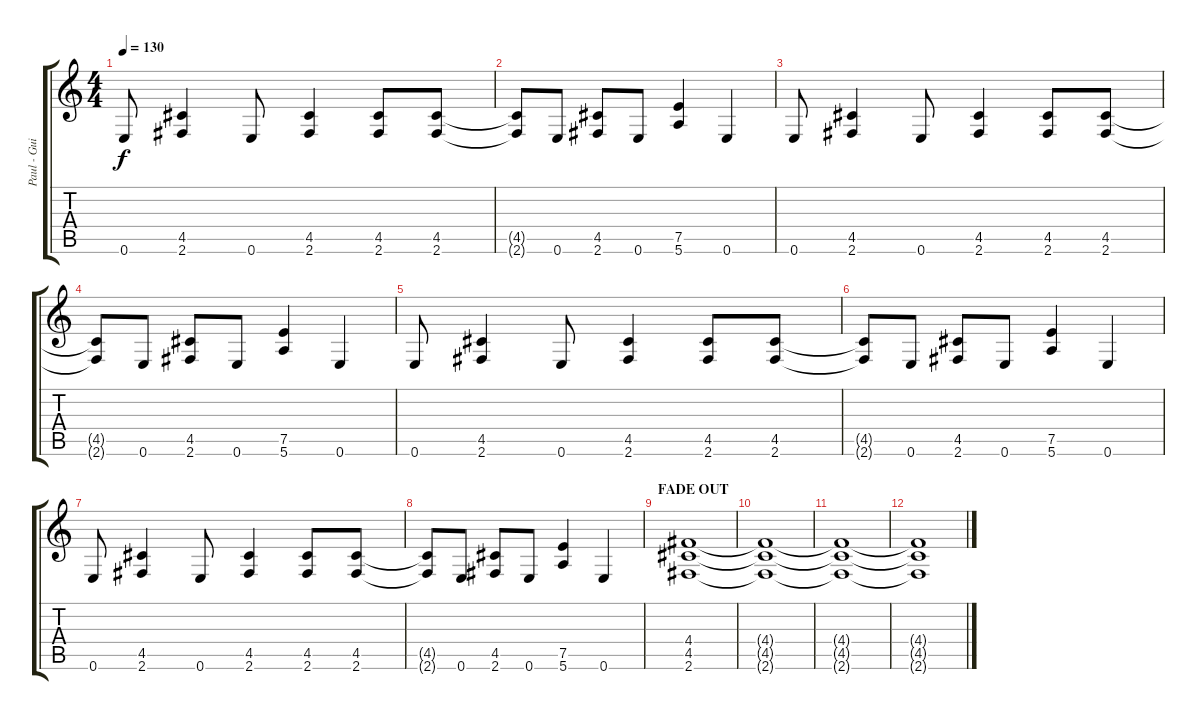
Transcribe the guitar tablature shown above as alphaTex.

\track ("Paul - Guitar" "Paul - Gui") {instrument distortionguitar}
\staff {score tabs}
\tuning (E4 B3 G3 D3 A2 E2) {hide}
\ts (4 4)
\tempo 130
\clef g2
\ks c
0.6.8{dy f} (4.5 2.6).4 0.6.8 (4.5 2.6).4 (4.5 2.6).8 (4.5 2.6).8 |
(4.5{t} 2.6{t}).8 0.6.8 (4.5 2.6).8 0.6.8 (7.5 5.6).4 0.6.4 |
0.6.8 (4.5 2.6).4 0.6.8 (4.5 2.6).4 (4.5 2.6).8 (4.5 2.6).8 |
(4.5{t} 2.6{t}).8 0.6.8 (4.5 2.6).8 0.6.8 (7.5 5.6).4 0.6.4 |
0.6.8 (4.5 2.6).4 0.6.8 (4.5 2.6).4 (4.5 2.6).8 (4.5 2.6).8 |
(4.5{t} 2.6{t}).8 0.6.8 (4.5 2.6).8 0.6.8 (7.5 5.6).4 0.6.4 |
0.6.8 (4.5 2.6).4 0.6.8 (4.5 2.6).4 (4.5 2.6).8 (4.5 2.6).8 |
(4.5{t} 2.6{t}).8 0.6.8 (4.5 2.6).8 0.6.8 (7.5 5.6).4 0.6.4 |
\section ("" "FADE OUT")
(4.4 4.5 2.6).1 |
(4.4{t} 4.5{t} 2.6{t}).1 |
(4.4{t} 4.5{t} 2.6{t}).1 |
(4.4{t} 4.5{t} 2.6{t}).1
